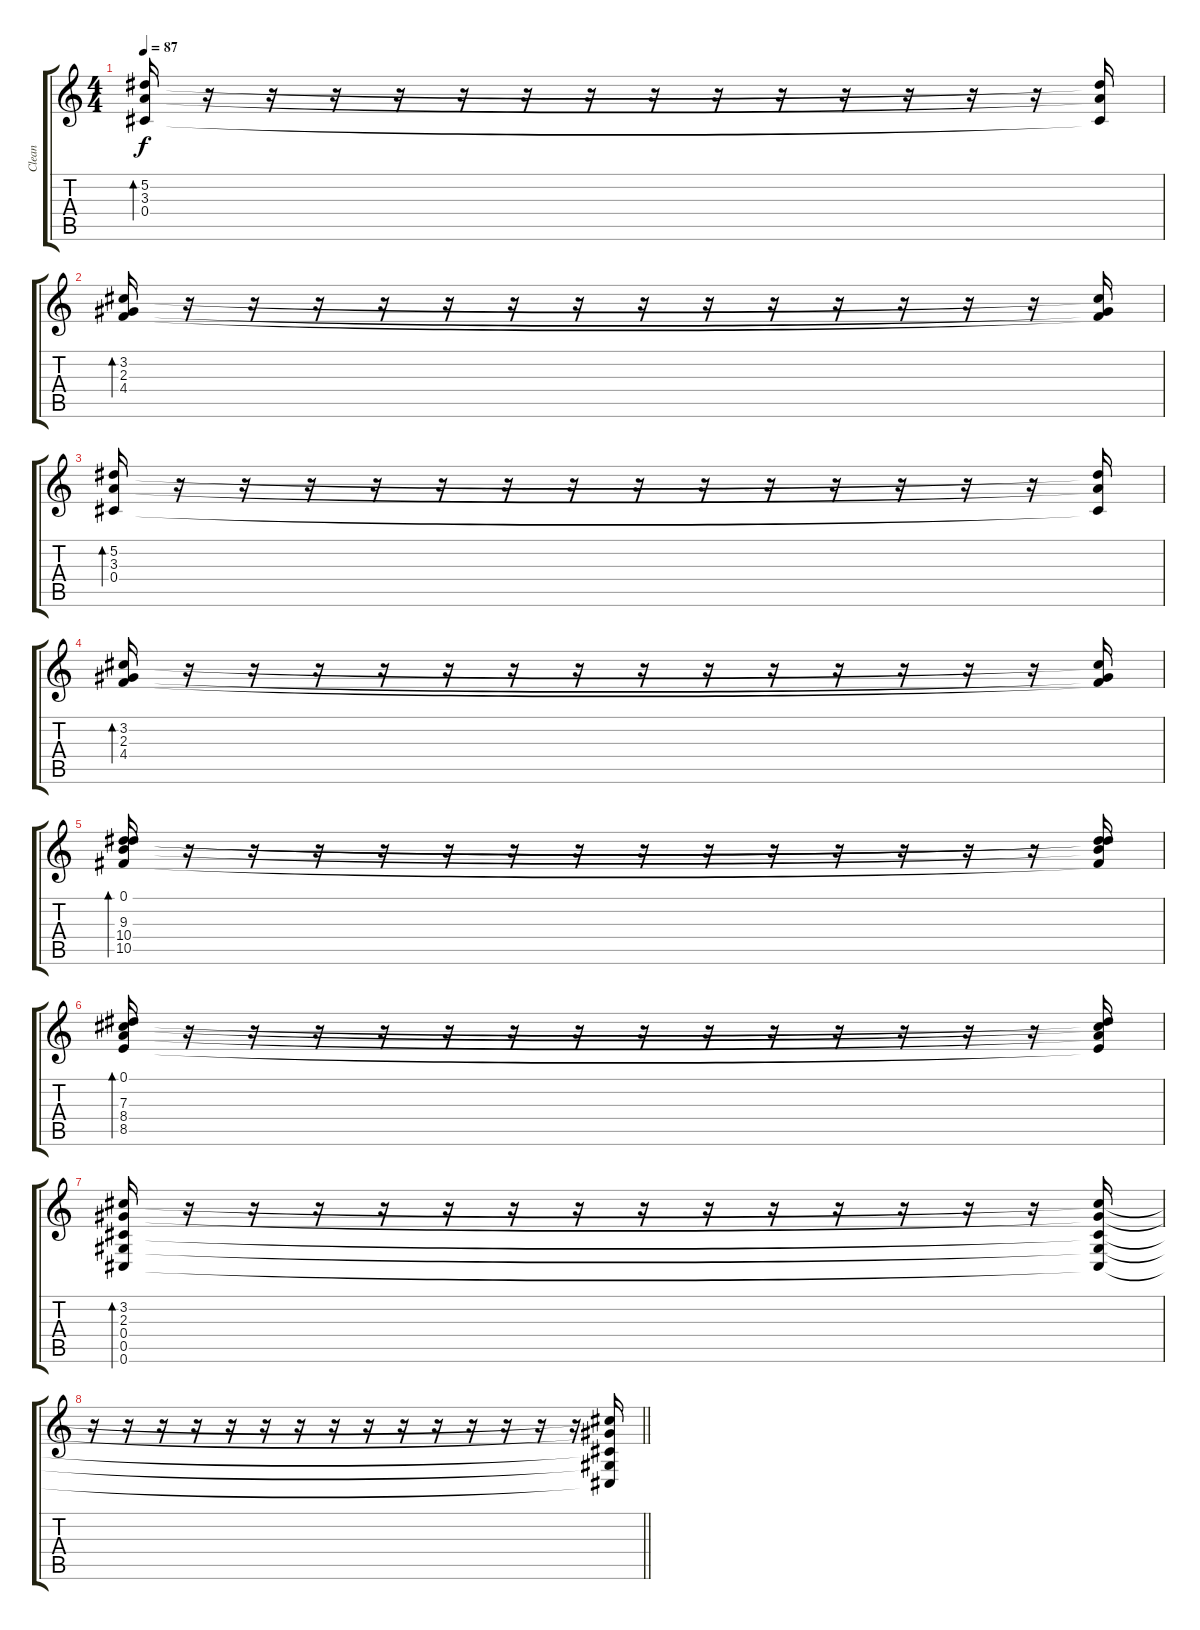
\track ("Clean" "Clean") {instrument electricguitarjazz}
\staff {score tabs}
\tuning (Eb4 Bb3 Gb3 Db3 Ab2 Db2) {hide}
\ts (4 4)
\tempo 87
\clef g2
\ks c
(5.2 3.3 0.4).16{bd 480 dy f} r.16 r.16 r.16 r.16 r.16 r.16 r.16 r.16 r.16 r.16 r.16 r.16 r.16 r.16 (5.2{t} 3.3{t} 0.4{t}).16 |
(3.2 2.3 4.4).16{bd 480} r.16 r.16 r.16 r.16 r.16 r.16 r.16 r.16 r.16 r.16 r.16 r.16 r.16 r.16 (3.2{t} 2.3{t} 4.4{t}).16 |
(5.2 3.3 0.4).16{bd 480} r.16 r.16 r.16 r.16 r.16 r.16 r.16 r.16 r.16 r.16 r.16 r.16 r.16 r.16 (5.2{t} 3.3{t} 0.4{t}).16 |
(3.2 2.3 4.4).16{bd 480} r.16 r.16 r.16 r.16 r.16 r.16 r.16 r.16 r.16 r.16 r.16 r.16 r.16 r.16 (3.2{t} 2.3{t} 4.4{t}).16 |
(0.1 9.3 10.4 10.5).16{bd 480} r.16 r.16 r.16 r.16 r.16 r.16 r.16 r.16 r.16 r.16 r.16 r.16 r.16 r.16 (0.1{t} 9.3{t} 10.4{t} 10.5{t}).16 |
(0.1 7.3 8.4 8.5).16{bd 480} r.16 r.16 r.16 r.16 r.16 r.16 r.16 r.16 r.16 r.16 r.16 r.16 r.16 r.16 (0.1{t} 7.3{t} 8.4{t} 8.5{t}).16 |
(3.2 2.3 0.4 0.5 0.6).16{bd 480} r.16 r.16 r.16 r.16 r.16 r.16 r.16 r.16 r.16 r.16 r.16 r.16 r.16 r.16 (3.2{t} 2.3{t} 0.4{t} 0.5{t} 0.6{t}).16 |
\barLineRight lightlight
r.16 r.16 r.16 r.16 r.16 r.16 r.16 r.16 r.16 r.16 r.16 r.16 r.16 r.16 r.16 (3.2{t} 2.3{t} 0.4{t} 0.5{t} 0.6{t}).16
